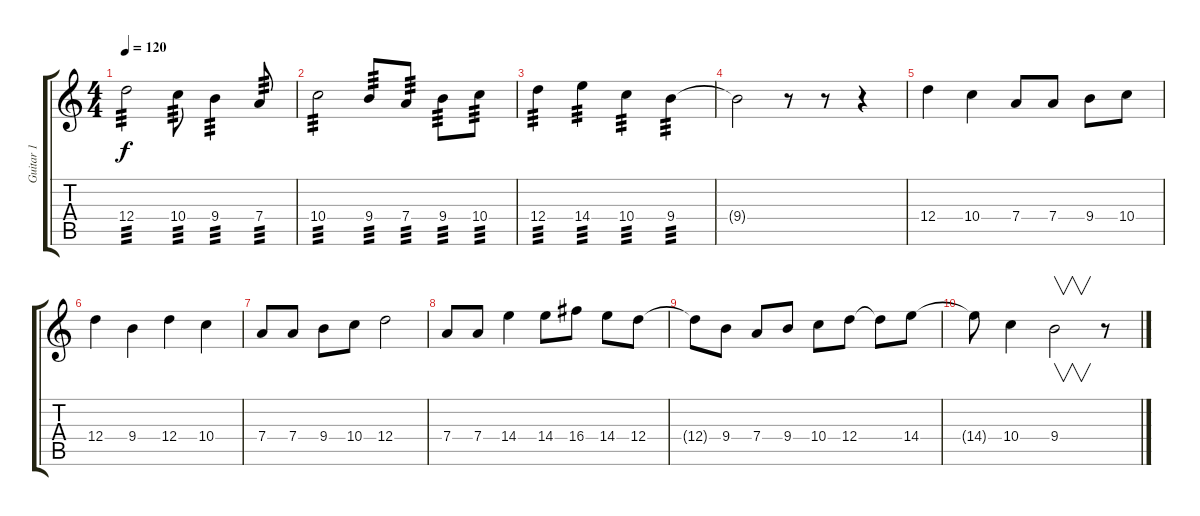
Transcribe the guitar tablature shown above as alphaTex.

\track ("Guitar 1" "Guitar 1") {instrument distortionguitar}
\staff {score tabs}
\tuning (E4 B3 G3 D3 A2 E2) {hide}
\ts (4 4)
\tempo 120
\clef g2
\ks c
12.4.2{tp 3 dy f} 10.4.8{tp 3} 9.4.4{tp 3} 7.4.8{tp 3} |
10.4.2{tp 3} 9.4.8{tp 3} 7.4.8{tp 3} 9.4.8{tp 3} 10.4.8{tp 3} |
12.4.4{tp 3} 14.4.4{tp 3} 10.4.4{tp 3} 9.4.4{tp 3} |
9.4{t}.2 r.8 r.8 r.4 |
12.4.4 10.4.4 7.4.8 7.4.8 9.4.8 10.4.8 |
12.4.4 9.4.4 12.4.4 10.4.4 |
7.4.8 7.4.8 9.4.8 10.4.8 12.4.2 |
7.4.8 7.4.8 14.4.4 14.4.8 16.4.8 14.4.8 12.4.8 |
12.4{t}.8 9.4.8 7.4.8 9.4.8 10.4.8 12.4.8 12.4{t}.8 14.4.8 |
14.4{t}.8 10.4.4 9.4.2{v} r.8
